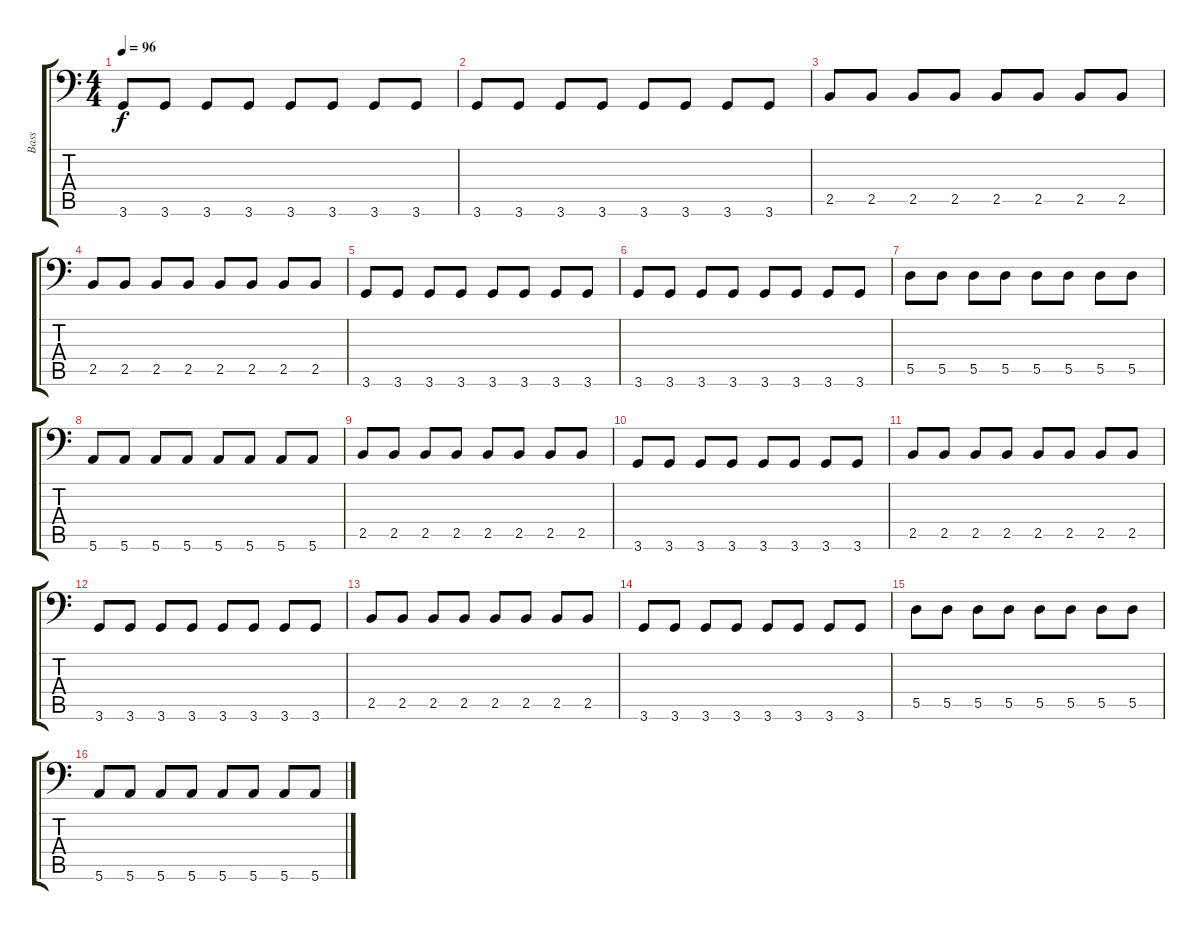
\track ("Bass" "Bass") {instrument electricbasspick}
\staff {score tabs}
\tuning (E3 B2 G2 D2 A1 E1) {hide}
\ts (4 4)
\tempo 96
\clef f4
\ks c
3.6.8{dy f} 3.6.8 3.6.8 3.6.8 3.6.8 3.6.8 3.6.8 3.6.8 |
3.6.8 3.6.8 3.6.8 3.6.8 3.6.8 3.6.8 3.6.8 3.6.8 |
2.5.8 2.5.8 2.5.8 2.5.8 2.5.8 2.5.8 2.5.8 2.5.8 |
2.5.8 2.5.8 2.5.8 2.5.8 2.5.8 2.5.8 2.5.8 2.5.8 |
3.6.8 3.6.8 3.6.8 3.6.8 3.6.8 3.6.8 3.6.8 3.6.8 |
3.6.8 3.6.8 3.6.8 3.6.8 3.6.8 3.6.8 3.6.8 3.6.8 |
5.5.8 5.5.8 5.5.8 5.5.8 5.5.8 5.5.8 5.5.8 5.5.8 |
5.6.8 5.6.8 5.6.8 5.6.8 5.6.8 5.6.8 5.6.8 5.6.8 |
2.5.8 2.5.8 2.5.8 2.5.8 2.5.8 2.5.8 2.5.8 2.5.8 |
3.6.8 3.6.8 3.6.8 3.6.8 3.6.8 3.6.8 3.6.8 3.6.8 |
2.5.8 2.5.8 2.5.8 2.5.8 2.5.8 2.5.8 2.5.8 2.5.8 |
3.6.8 3.6.8 3.6.8 3.6.8 3.6.8 3.6.8 3.6.8 3.6.8 |
2.5.8 2.5.8 2.5.8 2.5.8 2.5.8 2.5.8 2.5.8 2.5.8 |
3.6.8 3.6.8 3.6.8 3.6.8 3.6.8 3.6.8 3.6.8 3.6.8 |
5.5.8 5.5.8 5.5.8 5.5.8 5.5.8 5.5.8 5.5.8 5.5.8 |
5.6.8 5.6.8 5.6.8 5.6.8 5.6.8 5.6.8 5.6.8 5.6.8
